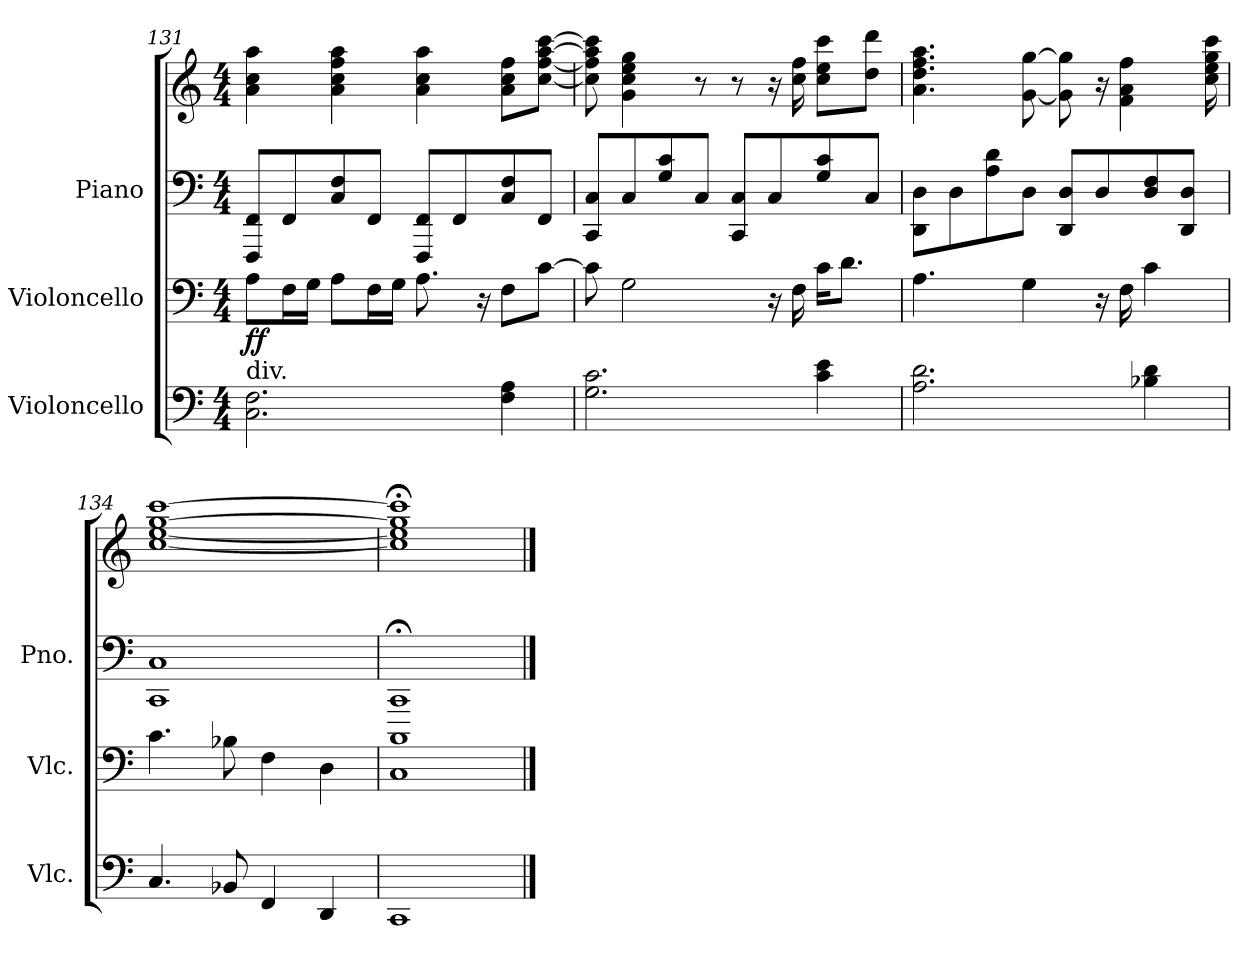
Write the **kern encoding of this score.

**kern	**kern	**dynam	**kern	**kern
*part3	*part2	*part2	*part1	*part1
*staff4	*staff3	*staff3	*staff2	*staff1
*I"Violoncello	*I"Violoncello	*	*I"Piano	*
*I'Vlc.	*I'Vlc.	*	*I'Pno.	*
*clefF4	*clefF4	*	*clefF4	*clefG2
*k[]	*k[]	*	*k[]	*k[]
*M4/4	*M4/4	*	*M4/4	*M4/4
=131	=131	=131	=131	=131
!LO:TX:a:t=div.	!	!	!	!
!	!	!LO:DY:b	!	!
2.C\ 2.F\	8A\L	ff	8FFF/ 8FF/L	4a\ 4cc\ 4aa\
.	16F\L	.	8FF/	.
.	16G\JJ	.	.	.
.	8A\L	.	8C/ 8F/	4a\ 4cc\ 4ff\ 4aa\
.	16F\L	.	8FF/J	.
.	16G\JJ	.	.	.
.	8.A\	.	8FFF/ 8FF/L	4a\ 4cc\ 4aa\
.	.	.	8FF/	.
.	16r	.	.	.
4F\ 4A\	8F\L	.	8C/ 8F/	8a\ 8cc\ 8ff\L
.	[8c\J	.	8FF/J	[8cc\ [8ff\ [8aa\ [8ccc\J
=132	=132	=132	=132	=132
2.G\ 2.c\	8c\]	.	8CC/ 8C/L	8cc\] 8ff\] 8aa\] 8ccc\]
.	2G\	.	8C/	4g\ 4cc\ 4ee\ 4gg\
.	.	.	8G/ 8c/	.
.	.	.	8C/J	8r
.	.	.	8CC/ 8C/L	8r
.	16r	.	8C/	16r
.	16F\	.	.	16cc\ 16ff\
4c\ 4e\	16c\KL	.	8G/ 8c/	8cc\ 8ee\ 8ccc\L
.	8.d\J	.	.	.
.	.	.	8C/J	8dd\ 8ddd\J
=133	=133	=133	=133	=133
2.A\ 2.d\	4.A\	.	8DD\ 8D\L	4.a\ 4.dd\ 4.ff\ 4.aa\
.	.	.	8D\	.
.	.	.	8A\ 8d\	.
.	4G\	.	8D\J	[8g\ [8gg\
.	.	.	8DD/ 8D/L	8g\] 8gg\]
.	16r	.	8D/	16r
.	16F\	.	.	4f\ 4a\ 4ff\
4B-X\ 4d\	4c\	.	8D/ 8F/	.
.	.	.	8DD/ 8D/J	.
.	.	.	.	16cc\ 16ee\ 16gg\ 16ccc\
=134	=134	=134	=134	=134
4.C/	4.c\	.	1CC 1C	[1cc [1ee [1gg [1ccc
8BB-X/	8B-X\	.	.	.
4FF/	4F\	.	.	.
4DD/	4D\	.	.	.
!!LO:PB:g=z
=135	=135	=135	=135	=135
1CC	1C	.	1CCC;< 1CC;<	1cc];< 1ee];< 1gg];< 1ccc];<
==	==	==	==	==
*-	*-	*-	*-	*-
